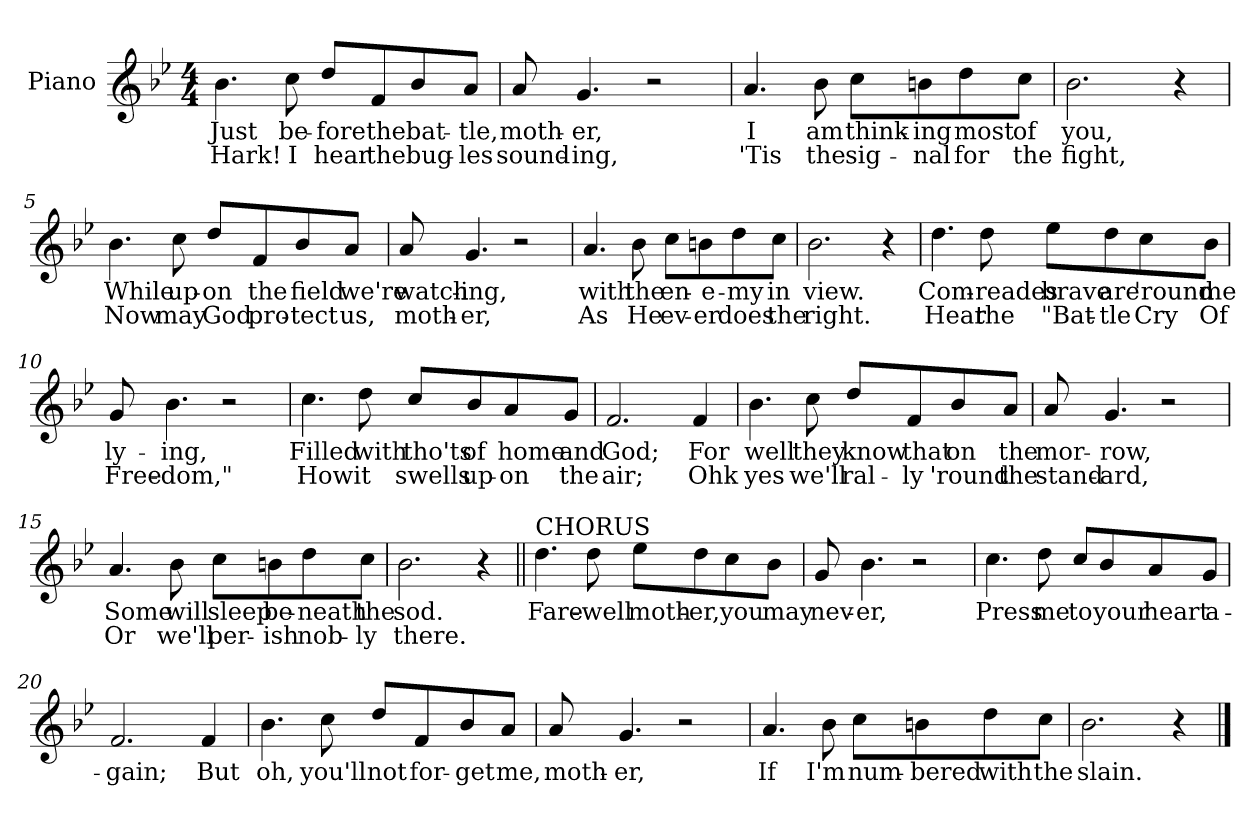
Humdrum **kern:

**kern	**text	**text
*part1	*part1	*part1
*staff1	*staff1	*staff1
*I"Piano	*	*
*I'Pno.	*	*
*clefG2	*	*
*k[b-e-]	*	*
*B-:	*	*
*M4/4	*	*
=1	=1	=1
4.b-\	Just	Hark!
8cc\	be-	I
8dd/L	-fore	hear
8f/	the	the
8b-/	bat-	bug-
8a/J	-tle,	-les
=2	=2	=2
8a/	moth-	sound-
4.g/	-er,	-ing,
2r	.	.
=3	=3	=3
4.a/	I	'Tis
8b-\	am	the
8cc\L	think-	sig-
8bn\	-ing	-nal
8dd\	most	for
8cc\J	of	the
!!LO:LB:g=z
=4	=4	=4
2.b-\	you,	fight,
4r	.	.
=5	=5	=5
4.b-\	While	Now
8cc\	up-	may
8dd/L	-on	God
8f/	the	pro-
8b-/	field	-tect
8a/J	we're	us,
=6	=6	=6
8a/	watch-	moth-
4.g/	-ing,	-er,
2r	.	.
=7	=7	=7
4.a/	with	As
8b-\	the	He
8cc\L	en-	ev-
8bn\	-e-	-er
8dd\	-my	does
8cc\J	in	the
!!LO:LB:g=z
=8	=8	=8
2.b-\	view.	right.
4r	.	.
=9	=9	=9
4.dd\	Com-	Hear
8dd\	-reades	the
8ee-\L	brave	"Bat-
8dd\	are	-tle
8cc\	'round	Cry
8b-\J	me	Of
=10	=10	=10
8g/	ly-	Free-
4.b-\	-ing,	-dom,"
2r	.	.
!!LO:LB:g=z
=11	=11	=11
4.cc\	Filled	How
8dd\	with	it
8cc/L	tho'ts	swells
8b-/	of	up-
8a/	home	-on
8g/J	and	the
=12	=12	=12
2.f/	God;	air;
4f/	For	Ohk
=13	=13	=13
4.b-\	well	yes
8cc\	they	we'll
8dd/L	know	ral-
8f/	that	-ly
8b-/	on	'round
8a/J	the	the
!!LO:LB:g=z
=14	=14	=14
8a/	mor-	stand-
4.g/	-row,	-ard,
2r	.	.
=15	=15	=15
4.a/	Some	Or
8b-\	will	we'll
8cc\L	sleep	per-
8bn\	be-	-ish
8dd\	-neath	nob-
8cc\J	the	-ly
=16	=16	=16
2.b-\	sod.	there.
4r	.	.
!!LO:LB:g=z
=17||	=17||	=17||
!LO:TX:a:t=CHORUS	!	!
4.dd\	Fare-	.
8dd\	-well	.
8ee-\L	moth-	.
8dd\	-er,	.
8cc\	you	.
8b-\J	may	.
=18	=18	=18
8g/	nev-	.
4.b-\	-er,	.
2r	.	.
=19	=19	=19
4.cc\	Press	.
8dd\	me	.
8cc/L	to	.
8b-/	your	.
8a/	heart	.
8g/J	a-	.
=20	=20	=20
2.f/	-gain;	.
4f/	But	.
!!LO:LB:g=z
=21	=21	=21
4.b-\	oh,	.
8cc\	you'll	.
8dd/L	not	.
8f/	for-	.
8b-/	-get	.
8a/J	me,	.
=22	=22	=22
8a/	moth-	.
4.g/	-er,	.
2r	.	.
=23	=23	=23
4.a/	If	.
8b-\	I'm	.
8cc\L	num-	.
8bn\	-bered	.
8dd\	with	.
8cc\J	the	.
=24	=24	=24
2.b-\	slain.	.
4r	.	.
==	==	==
*-	*-	*-
